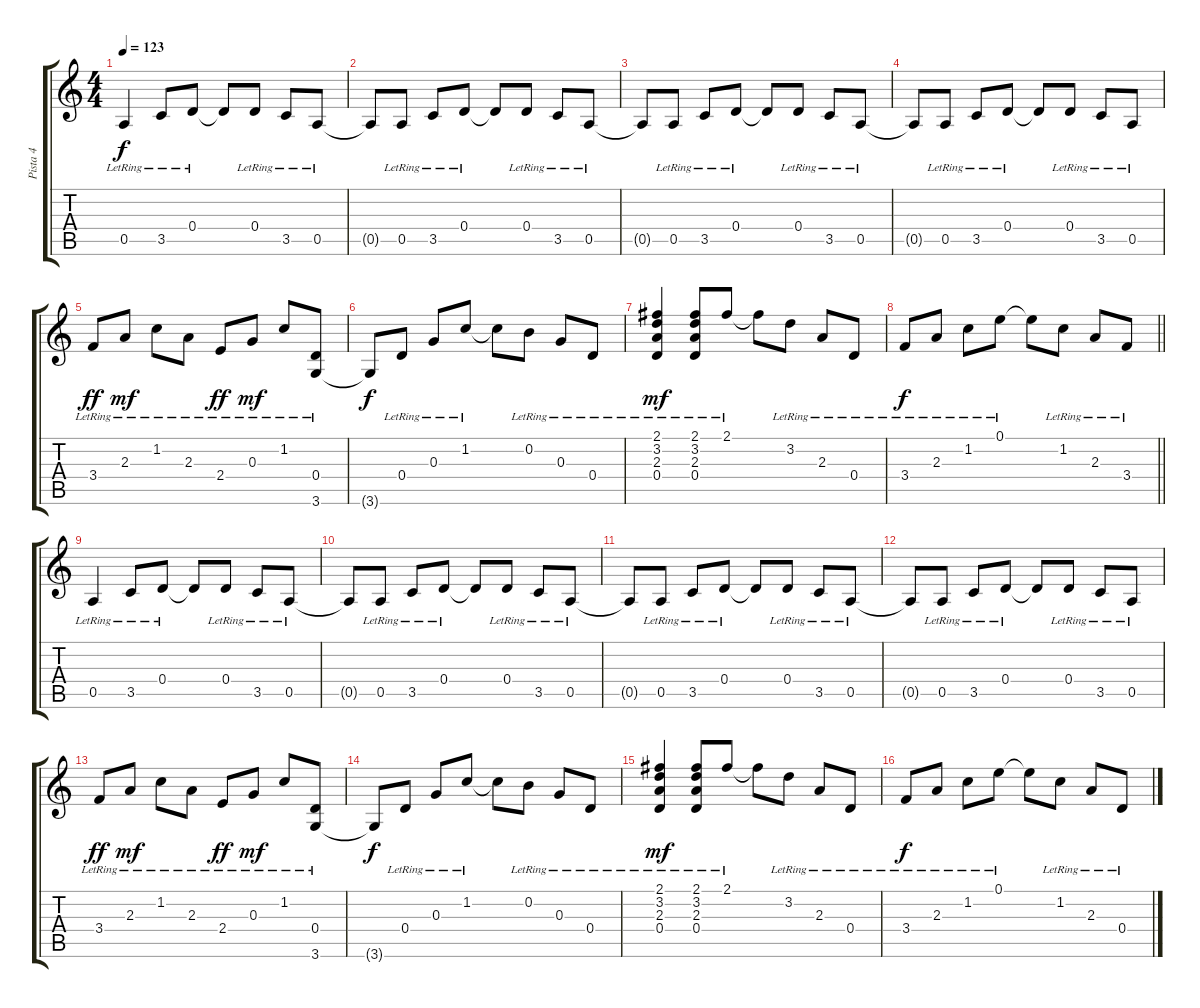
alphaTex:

\track ("Pista 4" "Pista 4") {instrument acousticguitarsteel}
\staff {score tabs}
\tuning (E4 B3 G3 D3 A2 E2) {hide}
\ts (4 4)
\tempo 123
\clef g2
\ks c
0.5{lr}.4{dy f} 3.5{lr}.8 0.4{lr}.8 0.4{t}.8 0.4{lr}.8 3.5{lr}.8 0.5{lr}.8 |
0.5{t}.8 0.5{lr}.8 3.5{lr}.8 0.4{lr}.8 0.4{t}.8 0.4{lr}.8 3.5{lr}.8 0.5{lr}.8 |
0.5{t}.8 0.5{lr}.8 3.5{lr}.8 0.4{lr}.8 0.4{t}.8 0.4{lr}.8 3.5{lr}.8 0.5{lr}.8 |
0.5{t}.8 0.5{lr}.8 3.5{lr}.8 0.4{lr}.8 0.4{t}.8 0.4{lr}.8 3.5{lr}.8 0.5{lr}.8 |
3.4{lr}.8{dy ff} 2.3{lr}.8{dy mf} 1.2{lr}.8 2.3{lr}.8 2.4{lr}.8{dy ff} 0.3{lr}.8{dy mf} 1.2{lr}.8 (0.4{lr} 3.6{lr}).8 |
3.6{t}.8{dy f} 0.4{lr}.8 0.3{lr}.8 1.2{lr}.8 1.2{t}.8 0.2{lr}.8 0.3{lr}.8 0.4{lr}.8 |
(2.1{lr} 3.2{lr} 2.3{lr} 0.4{lr}).4{dy mf} (2.1{lr} 3.2{lr} 2.3{lr} 0.4{lr}).8 2.1{lr}.8 2.1{t}.8 3.2{lr}.8 2.3{lr}.8 0.4{lr}.8 |
\barLineRight lightlight
3.4{lr}.8{dy f} 2.3{lr}.8 1.2{lr}.8 0.1{lr}.8 0.1{t}.8 1.2{lr}.8 2.3{lr}.8 3.4{lr}.8 |
0.5{lr}.4 3.5{lr}.8 0.4{lr}.8 0.4{t}.8 0.4{lr}.8 3.5{lr}.8 0.5{lr}.8 |
0.5{t}.8 0.5{lr}.8 3.5{lr}.8 0.4{lr}.8 0.4{t}.8 0.4{lr}.8 3.5{lr}.8 0.5{lr}.8 |
0.5{t}.8 0.5{lr}.8 3.5{lr}.8 0.4{lr}.8 0.4{t}.8 0.4{lr}.8 3.5{lr}.8 0.5{lr}.8 |
0.5{t}.8 0.5{lr}.8 3.5{lr}.8 0.4{lr}.8 0.4{t}.8 0.4{lr}.8 3.5{lr}.8 0.5{lr}.8 |
3.4{lr}.8{dy ff} 2.3{lr}.8{dy mf} 1.2{lr}.8 2.3{lr}.8 2.4{lr}.8{dy ff} 0.3{lr}.8{dy mf} 1.2{lr}.8 (0.4{lr} 3.6{lr}).8 |
3.6{t}.8{dy f} 0.4{lr}.8 0.3{lr}.8 1.2{lr}.8 1.2{t}.8 0.2{lr}.8 0.3{lr}.8 0.4{lr}.8 |
(2.1{lr} 3.2{lr} 2.3{lr} 0.4{lr}).4{dy mf} (2.1{lr} 3.2{lr} 2.3{lr} 0.4{lr}).8 2.1{lr}.8 2.1{t}.8 3.2{lr}.8 2.3{lr}.8 0.4{lr}.8 |
3.4{lr}.8{dy f} 2.3{lr}.8 1.2{lr}.8 0.1{lr}.8 0.1{t}.8 1.2{lr}.8 2.3{lr}.8 0.4{lr}.8
